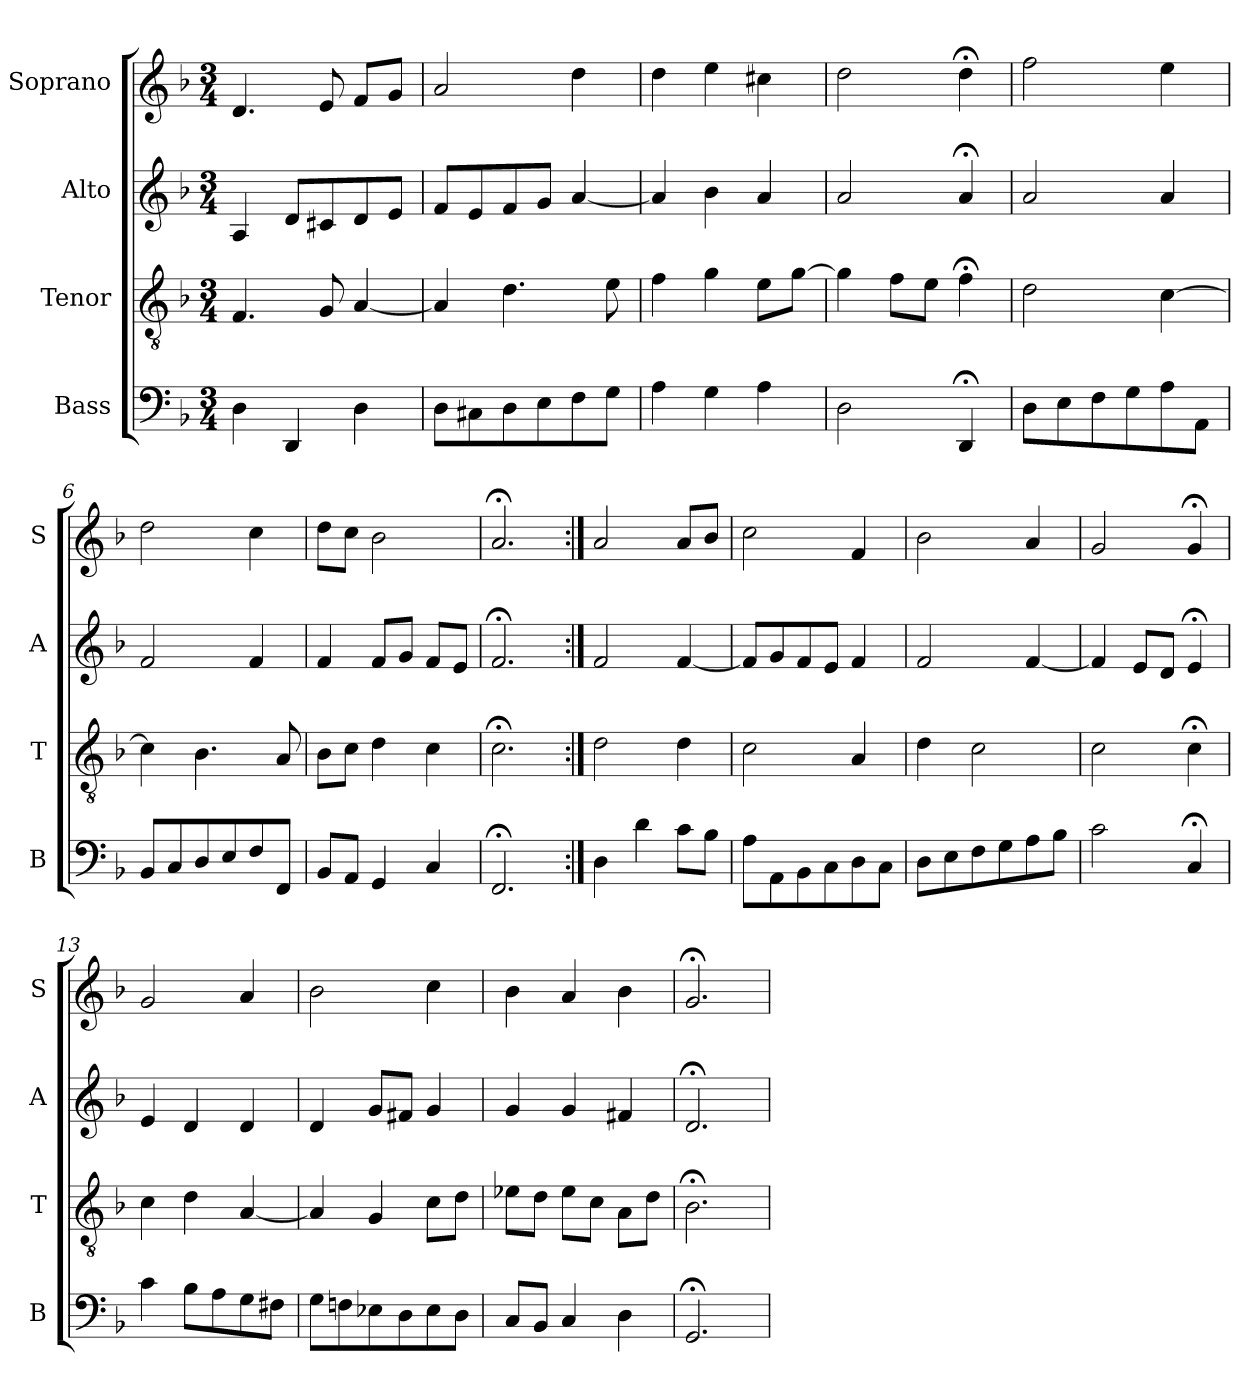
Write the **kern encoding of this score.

**kern	**kern	**kern	**kern
*part4	*part3	*part2	*part1
*staff4	*staff3	*staff2	*staff1
*I"Bass	*I"Tenor	*I"Alto	*I"Soprano
*I'B	*I'T	*I'A	*I'S
*clefF4	*clefGv2	*clefG2	*clefG2
*k[b-]	*k[b-]	*k[b-]	*k[b-]
*d:	*d:	*d:	*d:
*M3/4	*M3/4	*M3/4	*M3/4
*MM100	*MM100	*MM100	*MM100
=1	=1	=1	=1
4D	4.F	4A	4.d
4DD	.	8dL	.
.	8G	8c#X	8e
4D	[4A	8d	8fL
.	.	8eJ	8gJ
=2	=2	=2	=2
8DL	4A]	8fL	2a
8C#X	.	8e	.
8D	4.d	8f	.
8E	.	8gJ	.
8F	.	[4a	4dd
8GJ	8e	.	.
=3	=3	=3	=3
4A	4f	4a]	4dd
4G	4g	4b-	4ee
4A	8eL	4a	4cc#X
.	[8gJ	.	.
=4	=4	=4	=4
2D	4g]	2a	2dd
.	8fL	.	.
.	8eJ	.	.
4DD;<	4f;<	4a;<	4dd;<
=5	=5	=5	=5
8DL	2d	2a	2ff
8E	.	.	.
8F	.	.	.
8G	.	.	.
8A	[4c	4a	4ee
8AAJ	.	.	.
=6	=6	=6	=6
8BB-L	4c]	2f	2dd
8C	.	.	.
8D	4.B-	.	.
8E	.	.	.
8F	.	4f	4cc
8FFJ	8A	.	.
=7	=7	=7	=7
8BB-L	8B-L	4f	8ddL
8AAJ	8cJ	.	8ccJ
4GG	4d	8fL	2b-
.	.	8gJ	.
4C	4c	8fL	.
.	.	8eJ	.
=8	=8	=8	=8
2.FF;<	2.c;<	2.f;<	2.a;<
=9:|!	=9:|!	=9:|!	=9:|!
4D	2d	2f	2a
4d	.	.	.
8cL	4d	[4f	8aL
8B-J	.	.	8b-J
=10	=10	=10	=10
8AL	2c	8fL]	2cc
8AA	.	8g	.
8BB-	.	8f	.
8C	.	8eJ	.
8D	4A	4f	4f
8CJ	.	.	.
=11	=11	=11	=11
8DL	4d	2f	2b-
8E	.	.	.
8F	2c	.	.
8G	.	.	.
8A	.	[4f	4a
8B-J	.	.	.
=12	=12	=12	=12
2c	2c	4f]	2g
.	.	8eL	.
.	.	8dJ	.
4C;<	4c;<	4e;<	4g;<
=13	=13	=13	=13
4c	4c	4e	2g
8B-L	4d	4d	.
8A	.	.	.
8G	[4A	4d	4a
8F#XJ	.	.	.
=14	=14	=14	=14
8GL	4A]	4d	2b-
8Fn	.	.	.
8E-X	4G	8gL	.
8D	.	8f#XJ	.
8E-	8cL	4g	4cc
8DJ	8dJ	.	.
=15	=15	=15	=15
8CL	8e-XL	4g	4b-
8BB-J	8dJ	.	.
4C	8e-L	4g	4a
.	8cJ	.	.
4D	8AL	4f#X	4b-
.	8dJ	.	.
=16	=16	=16	=16
2.GG;<	2.B-;<	2.d;<	2.g;<
=	=	=	=
*-	*-	*-	*-
